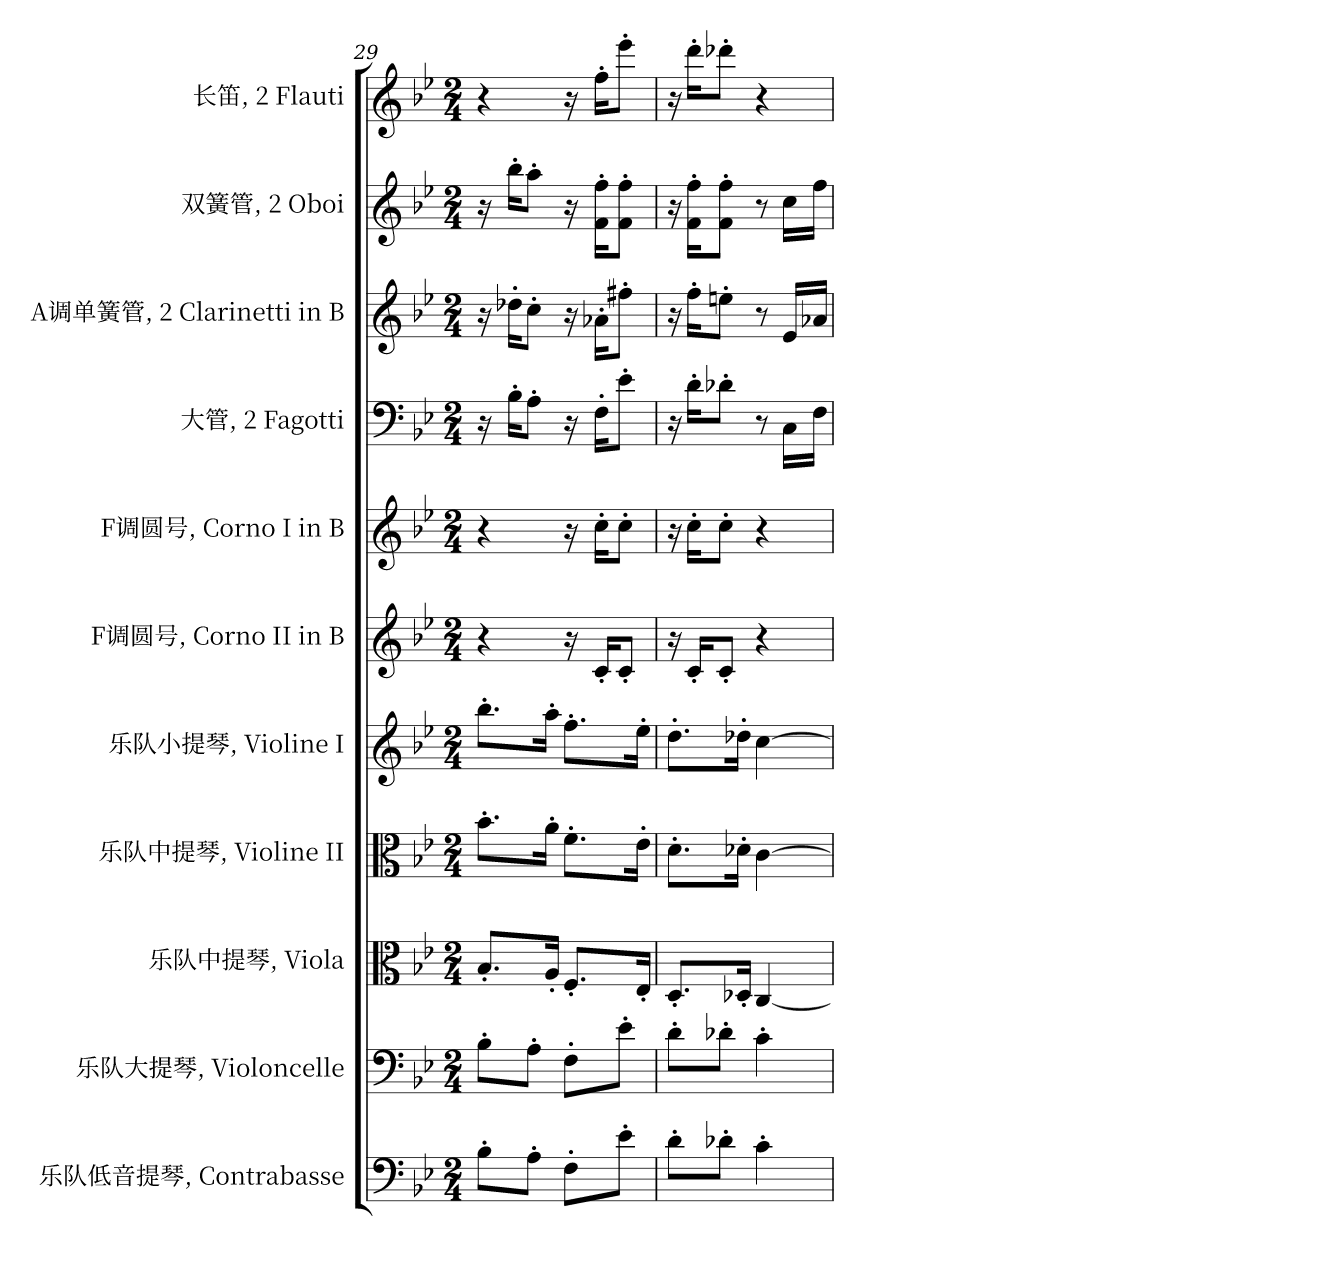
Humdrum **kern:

**kern	**kern	**kern	**kern	**kern	**kern	**kern	**kern	**kern	**kern	**kern
*part11	*part10	*part9	*part8	*part7	*part6	*part5	*part4	*part3	*part2	*part1
*staff11	*staff10	*staff9	*staff8	*staff7	*staff6	*staff5	*staff4	*staff3	*staff2	*staff1
*I"乐队低音提琴, Contrabasse	*I"乐队大提琴, Violoncelle	*I"乐队中提琴, Viola	*I"乐队中提琴, Violine II	*I"乐队小提琴, Violine I	*I"F调圆号, Corno II in B	*I"F调圆号, Corno I in B	*I"大管, 2 Fagotti	*I"A调单簧管, 2 Clarinetti in B	*I"双簧管, 2 Oboi	*I"长笛, 2 Flauti
*I'Cbs.	*	*	*	*	*	*	*	*I'A Cl.	*I'Ob.	*I'Fl.
!!LO:PB:g=z
*clefF4	*clefF4	*clefC3	*clefC3	*clefG2	*clefG2	*clefG2	*clefF4	*clefG2	*clefG2	*clefG2
*ITrd7c12	*	*	*	*	*ITrd4c7	*ITrd4c7	*	*ITrd2c3	*	*
*k[b-e-]	*k[b-e-]	*k[b-e-]	*k[b-e-]	*k[b-e-]	*k[b-e-a-]	*k[b-e-a-]	*k[b-e-]	*k[f#]	*k[b-e-]	*k[b-e-]
*M2/4	*M2/4	*M2/4	*M2/4	*M2/4	*M2/4	*M2/4	*M2/4	*M2/4	*M2/4	*M2/4
*MM43	*MM43	*MM43	*MM43	*MM43	*MM43	*MM43	*MM43	*MM43	*MM43	*MM43
=29	=29	=29	=29	=29	=29	=29	=29	=29	=29	=29
8BB-'\L	8B-'\L	8.B-'/L	8.b-'\L	8.bb-'\L	4r	4r	16r	16r	16r	4r
.	.	.	.	.	.	.	16B-'\KL	16b-X'\KL	16bb-'\KL	.
8AA'\J	8A'\J	.	.	.	.	.	8A'\J	8a'\J	8aa'\J	.
.	.	16A'/Jk	16a'\Jk	16aa'\Jk	.	.	.	.	.	.
8FF'\L	8F'\L	8.F'/L	8.f'\L	8.ff'\L	16r	16r	16r	16r	16r	16r
.	.	.	.	.	16F'/KL	16f'\KL	16F'\KL	16fn'\KL	16f\' 16ff\'KL	16ff'\KL
8E-'\J	8e-'\J	.	.	.	8F'/J	8f'\J	8e-'\J	8dd#X'\J	8f\' 8ff\'J	8eee-'\J
.	.	16E-'/Jk	16e-'\Jk	16ee-'\Jk	.	.	.	.	.	.
=30	=30	=30	=30	=30	=30	=30	=30	=30	=30	=30
*	*	*	*	*	*	*	*	*	*	*MM44
8D'\L	8d'\L	8.D'/L	8.d'\L	8.dd'\L	16r	16r	16r	16r	16r	16r
.	.	.	.	.	16F'/KL	16f'\KL	16d'\KL	16dd'\KL	16f\' 16ff\'KL	16ddd'\KL
8D-X'\J	8d-X'\J	.	.	.	8F'/J	8f'\J	8d-X'\J	8cc#X'\J	8f\' 8ff\'J	8ddd-X'\J
.	.	16D-X'/Jk	16d-X'\Jk	16dd-X'\Jk	.	.	.	.	.	.
*	*	*	*	*	*	*	*	*	*	*MM36
4C'\	4c'\	[4C/	[4c\	[4cc\	4r	4r	8r	8r	8r	4r
.	.	.	.	.	.	.	16C\LL	16c/LL	16cc\LL	.
.	.	.	.	.	.	.	16F\JJ	16fn/JJ	16ff\JJ	.
=	=	=	=	=	=	=	=	=	=	=
*-	*-	*-	*-	*-	*-	*-	*-	*-	*-	*-
